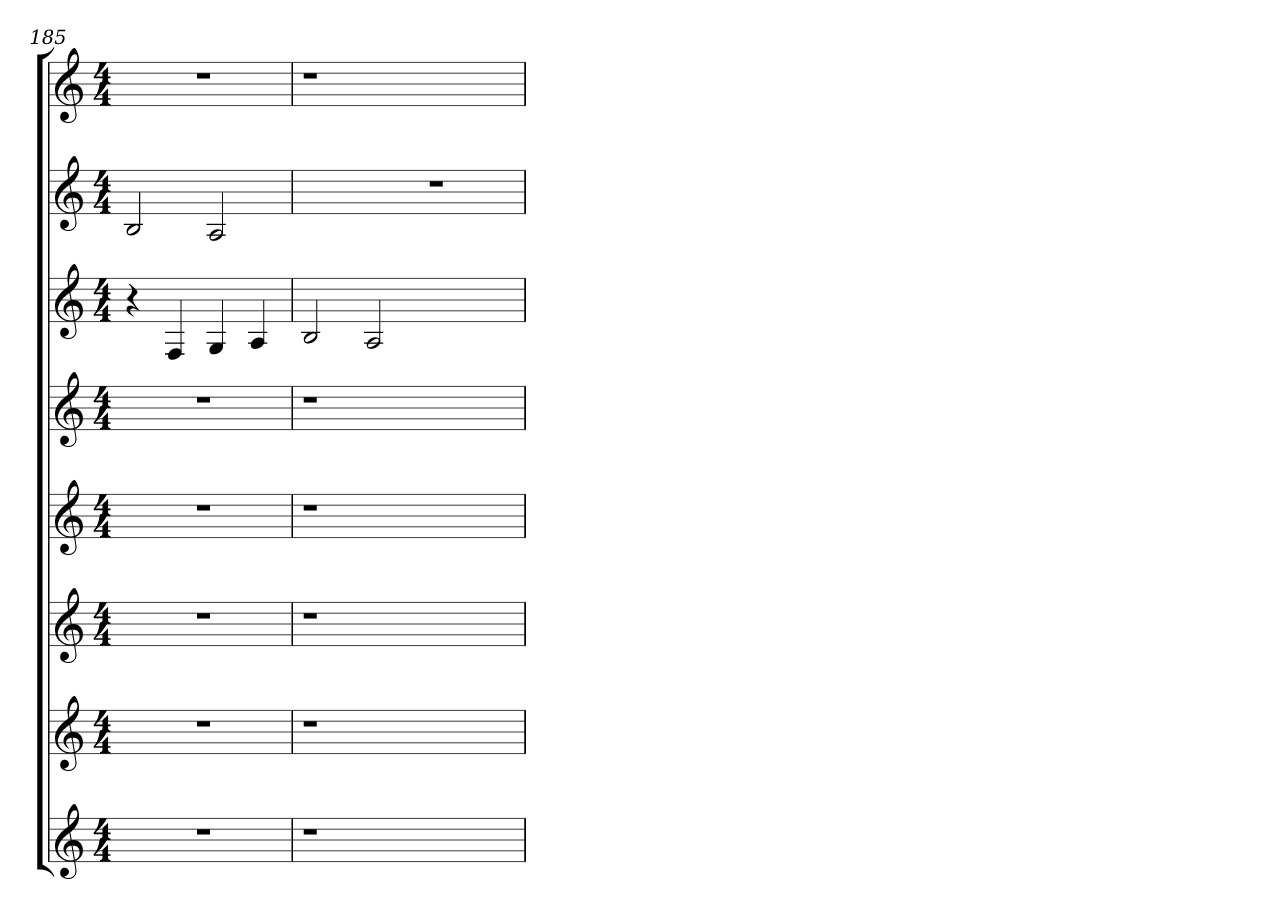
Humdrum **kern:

**kern	**kern	**kern	**kern	**kern	**kern	**kern	**kern
*part8	*part7	*part6	*part5	*part4	*part3	*part2	*part1
*staff8	*staff7	*staff6	*staff5	*staff4	*staff3	*staff2	*staff1
*clefG2	*clefG2	*clefG2	*clefG2	*clefG2	*clefG2	*clefG2	*clefG2
*k[]	*k[]	*k[]	*k[]	*k[]	*k[]	*k[]	*k[]
*M4/4	*M4/4	*M4/4	*M4/4	*M4/4	*M4/4	*M4/4	*M4/4
=185	=185	=185	=185	=185	=185	=185	=185
1r	1r	1r	1r	1r	4r	2B/	1r
.	.	.	.	.	4F/	.	.
.	.	.	.	.	4G/	2A/	.
.	.	.	.	.	4A/	.	.
=186	=186	=186	=186	=186	=186	=186	=186
1r	1r	1r	1r	1r	2B/	1ryy	1r
.	.	.	.	.	2A/	.	.
1ryy	1ryy	1ryy	1ryy	1ryy	1ryy	1r	1ryy
=	=	=	=	=	=	=	=
*-	*-	*-	*-	*-	*-	*-	*-
